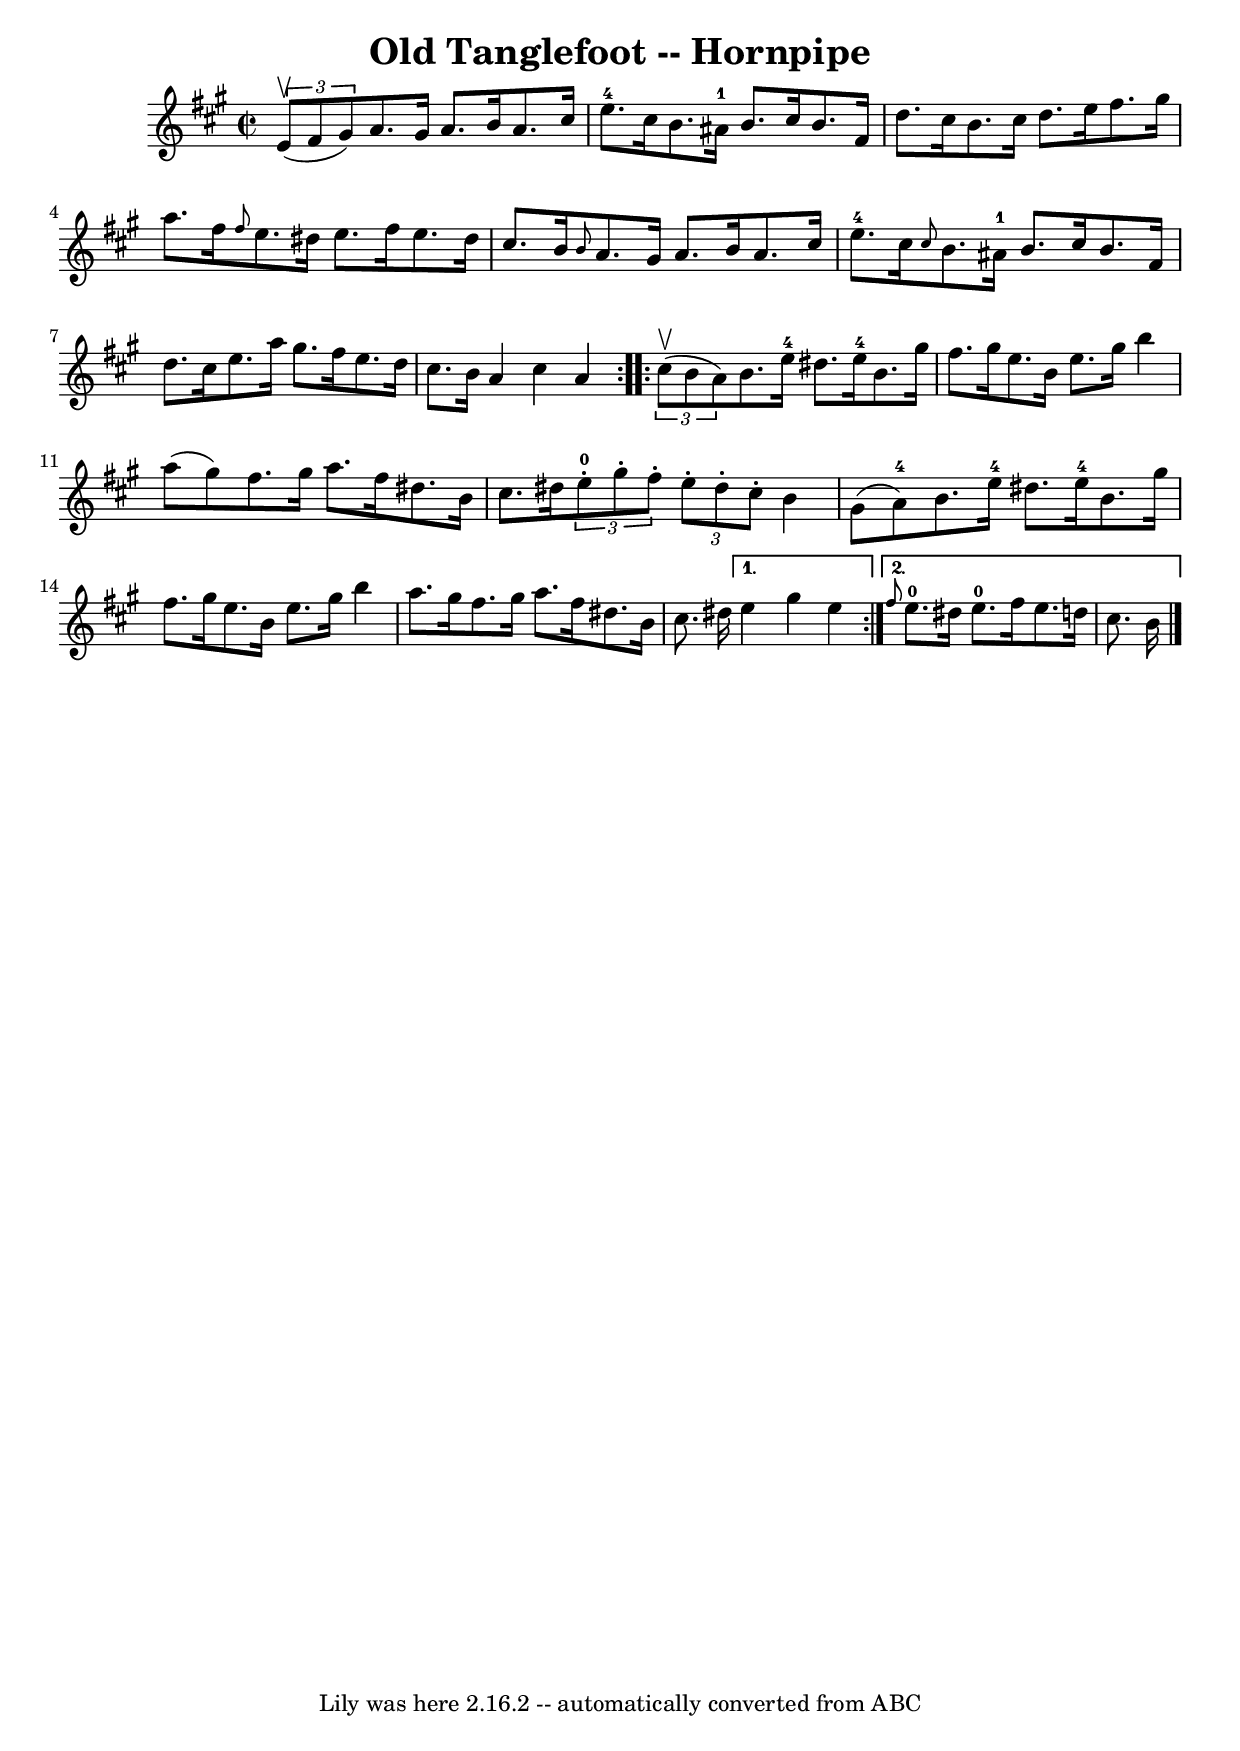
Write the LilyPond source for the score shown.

\version "2.7.40"
\include "Mammoth.ily"
\header {
	book = "Cole's 1000 Fiddle Tunes"
	crossRefNumber = "1"
	footnotes = ""
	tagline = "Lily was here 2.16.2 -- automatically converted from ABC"
	title = "Old Tanglefoot -- Hornpipe"
}
voicedefault =  {
\set Score.defaultBarType = "empty"

\repeat volta 2 {
\override Staff.TimeSignature #'style = #'C
 \time 2/2 \key a \major   \times 2/3 { e'8 (^\upbow fis'8 gis'8) } 
|
 a'8. gis'16 a'8. b'16 a'8. cis''16 e''8.-4   
cis''16  |
 b'8. ais'16-1 b'8. cis''16 b'8. fis'16    
d''8. cis''16  |
 b'8. cis''16 d''8. e''16 fis''8.    
gis''16 a''8. fis''16  |
 \grace { fis''8  } e''8. dis''16  
 e''8. fis''16 e''8. dis''16 cis''8. b'16  |
     
\grace { b'8  } a'8. gis'16 a'8. b'16 a'8. cis''16 e''8. 
-4 cis''16  |
 \grace { cis''8  } b'8. ais'16-1 b'8.    
cis''16 b'8. fis'16 d''8. cis''16  |
 e''8. a''16    
gis''8. fis''16 e''8. d''16 cis''8. b'16  |
 a'4    
cis''4 a'4  }     \repeat volta 2 {   \times 2/3 { cis''8 (^\upbow b'8   
 a'8) } |
 b'8. e''16-4 dis''8. e''16-4 b'8.    
gis''16 fis''8. gis''16  |
 e''8. b'16 e''8. gis''16    
b''4 a''8 (gis''8) |
 fis''8. gis''16 a''8. fis''16 
 dis''8. b'16 cis''8. dis''16  |
 \times 2/3 { e''8-0-. 
 gis''8 -. fis''8 -. }   \times 2/3 { e''8 -. dis''8 -. cis''8 -. }   
b'4 gis'8 (a'8-4) |
 b'8. e''16-4 dis''8. e''16 
-4 b'8. gis''16 fis''8. gis''16  |
 e''8. b'16 e''8. 
 gis''16 b''4 a''8. gis''16  |
 fis''8. gis''16    
a''8. fis''16 dis''8. b'16 cis''8. dis''16  } \alternative{{   
e''4 gis''4 e''4  } { \grace { fis''8  } e''8.-0 dis''16    
e''8.-0 fis''16 e''8. d''!16 cis''8. b'16  \bar "|."   }}
}

\score{
    <<

	\context Staff="default"
	{
	    \voicedefault 
	}

    >>
	\layout {
	}
	\midi {}
}
